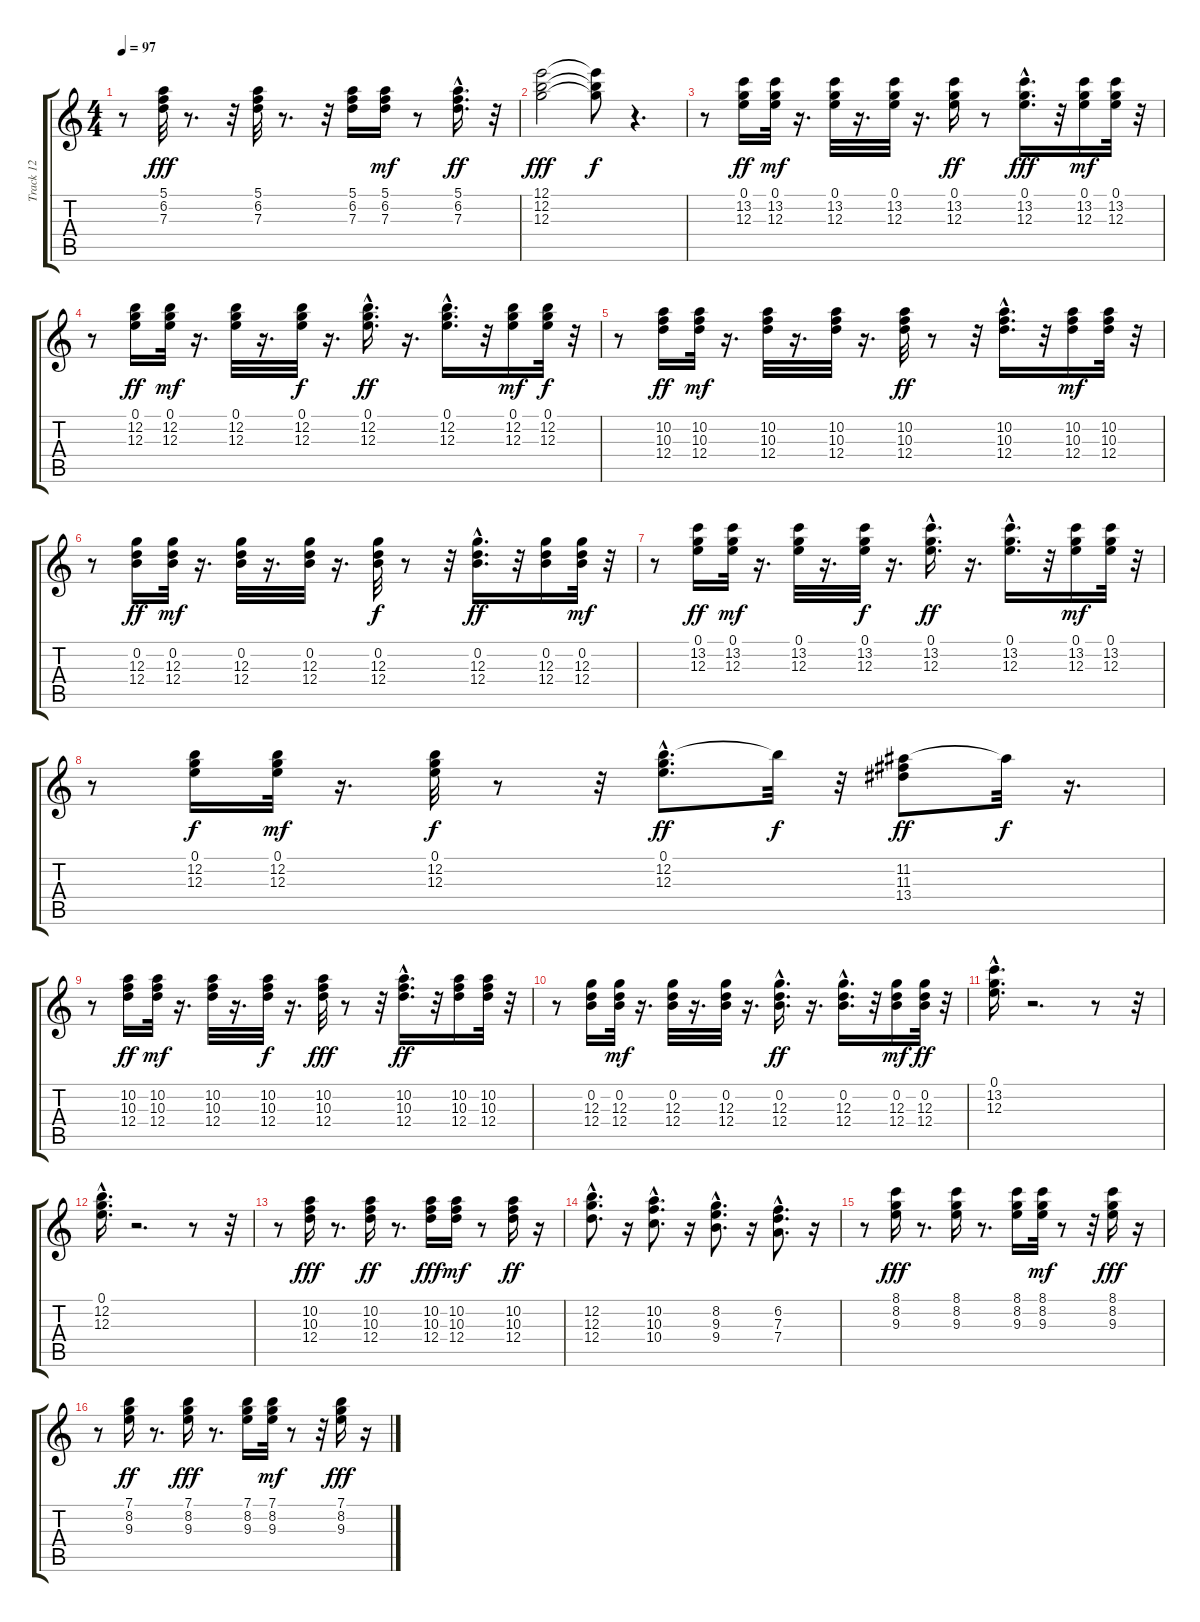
\track ("Track 12" "Track 12") {instrument electricguitarjazz}
\staff {score tabs}
\tuning (E4 B3 G3 D3 A2 E2) {hide}
\ts (4 4)
\tempo 97
\clef g2
\ks c
r.8{dy fff} (5.1 6.2 7.3).32 r.8{d} r.32 (5.1 6.2 7.3).32 r.8{d} r.32 (5.1 6.2 7.3).16 (5.1 6.2 7.3).16{dy mf} r.8 (5.1{hac} 6.2 7.3).16{d dy ff} r.32 |
(12.1 12.2 12.3).2{dy fff} (12.1{t} 12.2{t} 12.3{t}).8{dy f} r.4{d} |
r.8 (0.1 13.2 12.3).16{dy ff} (0.1 13.2 12.3).32{dy mf} r.16{d} (0.1 13.2 12.3).32 r.16{d} (0.1 13.2 12.3).32 r.16{d} (0.1 13.2 12.3).16{dy ff} r.8 (0.1{hac} 13.2{hac} 12.3{hac}).16{d dy fff} r.32 (0.1 13.2 12.3).16{dy mf} (0.1 13.2 12.3).32 r.32 |
r.8 (0.1 12.2 12.3).16{dy ff} (0.1 12.2 12.3).32{dy mf} r.16{d} (0.1 12.2 12.3).32 r.16{d} (0.1 12.2 12.3).32{dy f} r.16{d} (0.1 12.2{hac} 12.3{hac}).16{d dy ff} r.16{d} (0.1{hac} 12.2{hac} 12.3{hac}).16{d} r.32 (0.1 12.2 12.3).16{dy mf} (0.1 12.2 12.3).32{dy f} r.32 |
r.8 (10.2 10.3 12.4).16{dy ff} (10.2 10.3 12.4).32{dy mf} r.16{d} (10.2 10.3 12.4).32 r.16{d} (10.2 10.3 12.4).32 r.16{d} (10.2 10.3 12.4).32{dy ff} r.8 r.32 (10.2{hac} 10.3{hac} 12.4{hac}).16{d} r.32 (10.2 10.3 12.4).16{dy mf} (10.2 10.3 12.4).32 r.32 |
r.8 (0.2 12.3 12.4).16{dy ff} (0.2 12.3 12.4).32{dy mf} r.16{d} (0.2 12.3 12.4).32 r.16{d} (0.2 12.3 12.4).32 r.16{d} (0.2 12.3 12.4).32{dy f} r.8 r.32 (0.2{hac} 12.3{hac} 12.4{hac}).16{d dy ff} r.32 (0.2 12.3 12.4).16 (0.2 12.3 12.4).32{dy mf} r.32 |
r.8 (0.1 13.2 12.3).16{dy ff} (0.1 13.2 12.3).32{dy mf} r.16{d} (0.1 13.2 12.3).32 r.16{d} (0.1 13.2 12.3).32{dy f} r.16{d} (0.1 13.2{hac} 12.3{hac}).16{d dy ff} r.16{d} (0.1 13.2{hac} 12.3{hac}).16{d} r.32 (0.1 13.2 12.3).16{dy mf} (0.1 13.2 12.3).32 r.32 |
r.8 (0.1 12.2 12.3).16{dy f} (0.1 12.2 12.3).32{dy mf} r.16{d} (0.1 12.2 12.3).32{dy f} r.8 r.32 (0.1{hac} 12.2{hac} 12.3{hac}).8{d dy ff} 12.2{t}.32{dy f} r.32 (11.2 11.3 13.4).8{dy ff} 11.2{t}.32{dy f} r.16{d} |
r.8 (10.2 10.3 12.4).16{dy ff} (10.2 10.3 12.4).32{dy mf} r.16{d} (10.2 10.3 12.4).32 r.16{d} (10.2 10.3 12.4).32{dy f} r.16{d} (10.2 10.3 12.4).32{dy fff} r.8 r.32 (10.2{hac} 10.3{hac} 12.4{hac}).16{d dy ff} r.32 (10.2 10.3 12.4).16 (10.2 10.3 12.4).32 r.32 |
r.8 (0.2 12.3 12.4).16 (0.2 12.3 12.4).32{dy mf} r.16{d} (0.2 12.3 12.4).32 r.16{d} (0.2 12.3 12.4).32 r.16{d} (0.2 12.3{hac} 12.4{hac}).16{d dy ff} r.16{d} (0.2{hac} 12.3{hac} 12.4{hac}).16{d} r.32 (0.2 12.3 12.4).16{dy mf} (0.2 12.3 12.4).32{dy ff} r.32 |
(0.1 13.2 12.3{hac}).16{d} r.2{d} r.8 r.32 |
(0.1{hac} 12.2{hac} 12.3{hac}).16{d} r.2{d} r.8 r.32 |
r.8 (10.2 10.3 12.4).16{dy fff} r.8{d} (10.2 10.3 12.4).16{dy ff} r.8{d} (10.2 10.3 12.4).16{dy fff} (10.2 10.3 12.4).16{dy mf} r.8 (10.2 10.3 12.4).16{dy ff} r.16 |
(12.2{hac} 12.3{hac} 12.4{hac}).8{d} r.16 (10.2{hac} 10.3{hac} 10.4{hac}).8{d} r.16 (8.2{hac} 9.3{hac} 9.4{hac}).8{d} r.16 (6.2{hac} 7.3{hac} 7.4{hac}).8{d} r.16 |
r.8 (8.1 8.2 9.3).16{dy fff} r.8{d} (8.1 8.2 9.3).16 r.8{d} (8.1 8.2 9.3).16 (8.1 8.2 9.3).32{dy mf} r.8 r.32 (8.1 8.2 9.3).16{dy fff} r.16 |
r.8 (7.1 8.2 9.3).16{dy ff} r.8{d} (7.1 8.2 9.3).16{dy fff} r.8{d} (7.1 8.2 9.3).16 (7.1 8.2 9.3).32{dy mf} r.8 r.32 (7.1 8.2 9.3).16{dy fff} r.16
